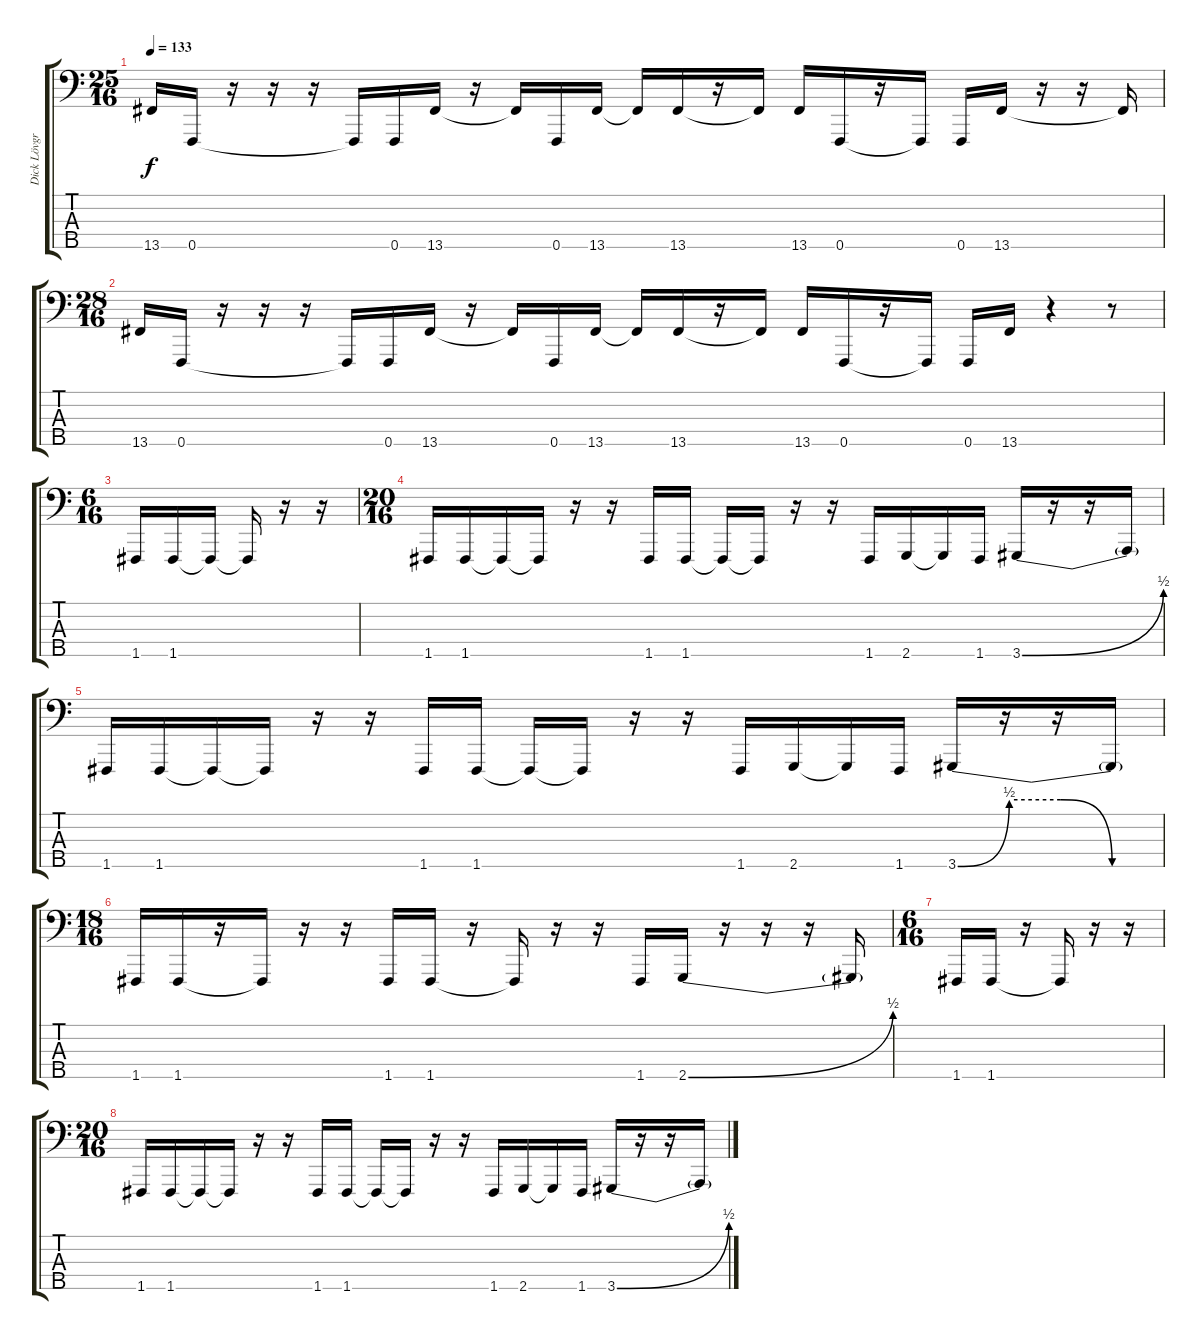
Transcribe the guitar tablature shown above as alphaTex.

\track ("Dick Lövgren / ( album : Fredrik )" "Dick Lövgr") {instrument electricbasspick}
\staff {score tabs}
\tuning (Db2 Ab1 Eb1 Bb0 F0) {hide}
\ts (25 16)
\tempo 133
\clef f4
\ks c
13.5.16{dy f} 0.5.16 r.16 r.16 r.16 0.5{t}.16 0.5.16 13.5.16 r.16 13.5{t}.16 0.5.16 13.5.16 13.5{t}.16 13.5.16 r.16 13.5{t}.16 13.5.16 0.5.16 r.16 0.5{t}.16 0.5.16 13.5.16 r.16 r.16 13.5{t}.16 |
\ts (28 16)
13.5.16 0.5.16 r.16 r.16 r.16 0.5{t}.16 0.5.16 13.5.16 r.16 13.5{t}.16 0.5.16 13.5.16 13.5{t}.16 13.5.16 r.16 13.5{t}.16 13.5.16 0.5.16 r.16 0.5{t}.16 0.5.16 13.5.16 r.4 r.8 |
\ts (6 16)
1.5.16 1.5.16 1.5{t}.16 1.5{t}.16 r.16 r.16 |
\ts (20 16)
1.5.16 1.5.16 1.5{t}.16 1.5{t}.16 r.16 r.16 1.5.16 1.5.16 1.5{t}.16 1.5{t}.16 r.16 r.16 1.5.16 2.5.16 2.5{t}.16 1.5.16 3.5{be (bend 0 0 60 2)}.16 r.16 r.16 3.5{t}.16 |
1.5.16 1.5.16 1.5{t}.16 1.5{t}.16 r.16 r.16 1.5.16 1.5.16 1.5{t}.16 1.5{t}.16 r.16 r.16 1.5.16 2.5.16 2.5{t}.16 1.5.16 3.5{be (custom 0 0 15 2 30 2 45 0 60 0)}.16 r.16 r.16 3.5{t}.16 |
\ts (18 16)
1.5.16 1.5.16 r.16 1.5{t}.16 r.16 r.16 1.5.16 1.5.16 r.16 1.5{t}.16 r.16 r.16 1.5.16 2.5{be (bend 0 0 60 2)}.16 r.16 r.16 r.16 2.5{t}.16 |
\ts (6 16)
1.5.16 1.5.16 r.16 1.5{t}.16 r.16 r.16 |
\ts (20 16)
1.5.16 1.5.16 1.5{t}.16 1.5{t}.16 r.16 r.16 1.5.16 1.5.16 1.5{t}.16 1.5{t}.16 r.16 r.16 1.5.16 2.5.16 2.5{t}.16 1.5.16 3.5{be (bend 0 0 60 2)}.16 r.16 r.16 3.5{t}.16
